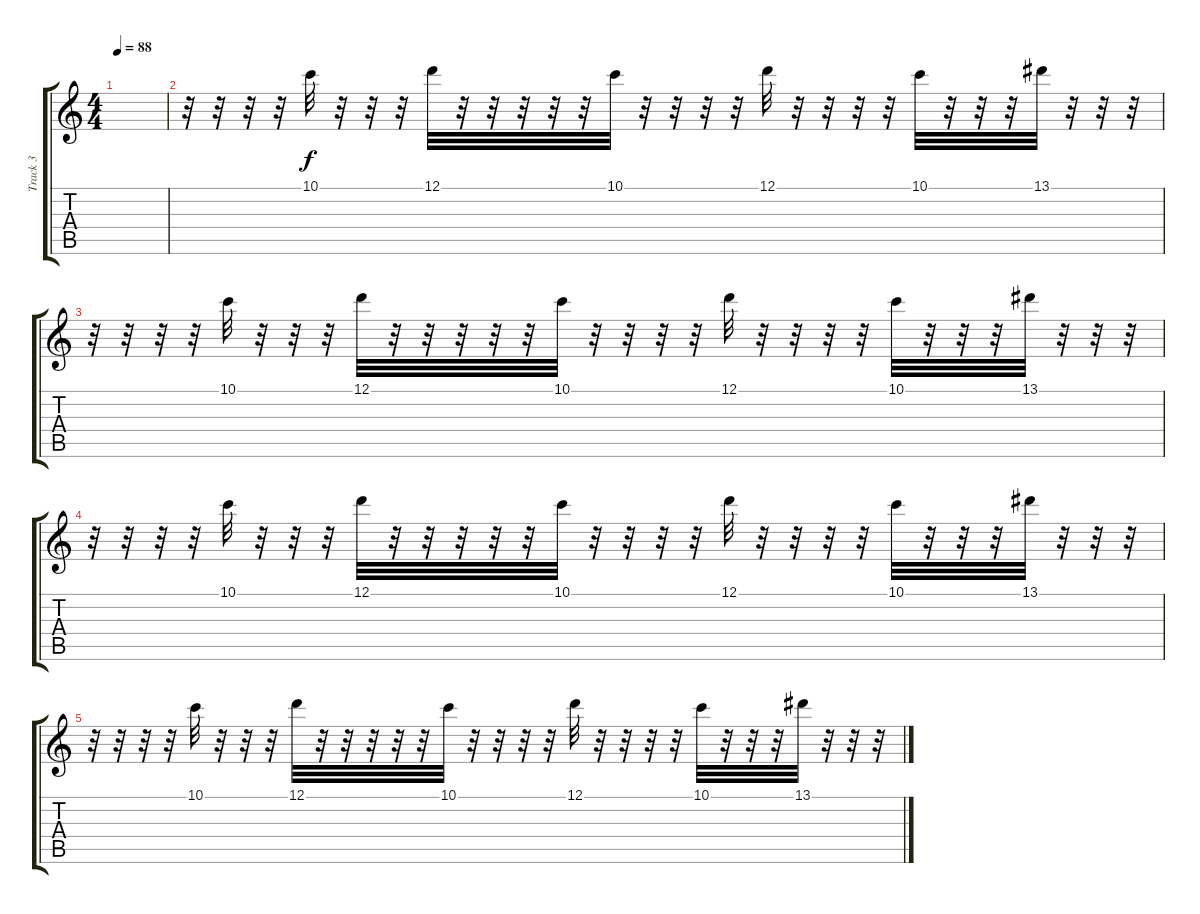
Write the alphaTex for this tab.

\track ("Track 3" "Track 3") {instrument distortionguitar}
\staff {score tabs}
\tuning (D4 A3 F3 C3 G2 C2) {hide}
\ts (4 4)
\tempo 88
\clef g2
\ks c
|
r.32 r.32 r.32 r.32 10.1.32 r.32 r.32 r.32 12.1.32 r.32 r.32 r.32 r.32 r.32 10.1.32 r.32 r.32 r.32 r.32 12.1.32 r.32 r.32 r.32 r.32 10.1.32 r.32 r.32 r.32 13.1.32 r.32 r.32 r.32 |
r.32 r.32 r.32 r.32 10.1.32 r.32 r.32 r.32 12.1.32 r.32 r.32 r.32 r.32 r.32 10.1.32 r.32 r.32 r.32 r.32 12.1.32 r.32 r.32 r.32 r.32 10.1.32 r.32 r.32 r.32 13.1.32 r.32 r.32 r.32 |
r.32 r.32 r.32 r.32 10.1.32 r.32 r.32 r.32 12.1.32 r.32 r.32 r.32 r.32 r.32 10.1.32 r.32 r.32 r.32 r.32 12.1.32 r.32 r.32 r.32 r.32 10.1.32 r.32 r.32 r.32 13.1.32 r.32 r.32 r.32 |
r.32 r.32 r.32 r.32 10.1.32 r.32 r.32 r.32 12.1.32 r.32 r.32 r.32 r.32 r.32 10.1.32 r.32 r.32 r.32 r.32 12.1.32 r.32 r.32 r.32 r.32 10.1.32 r.32 r.32 r.32 13.1.32 r.32 r.32 r.32
